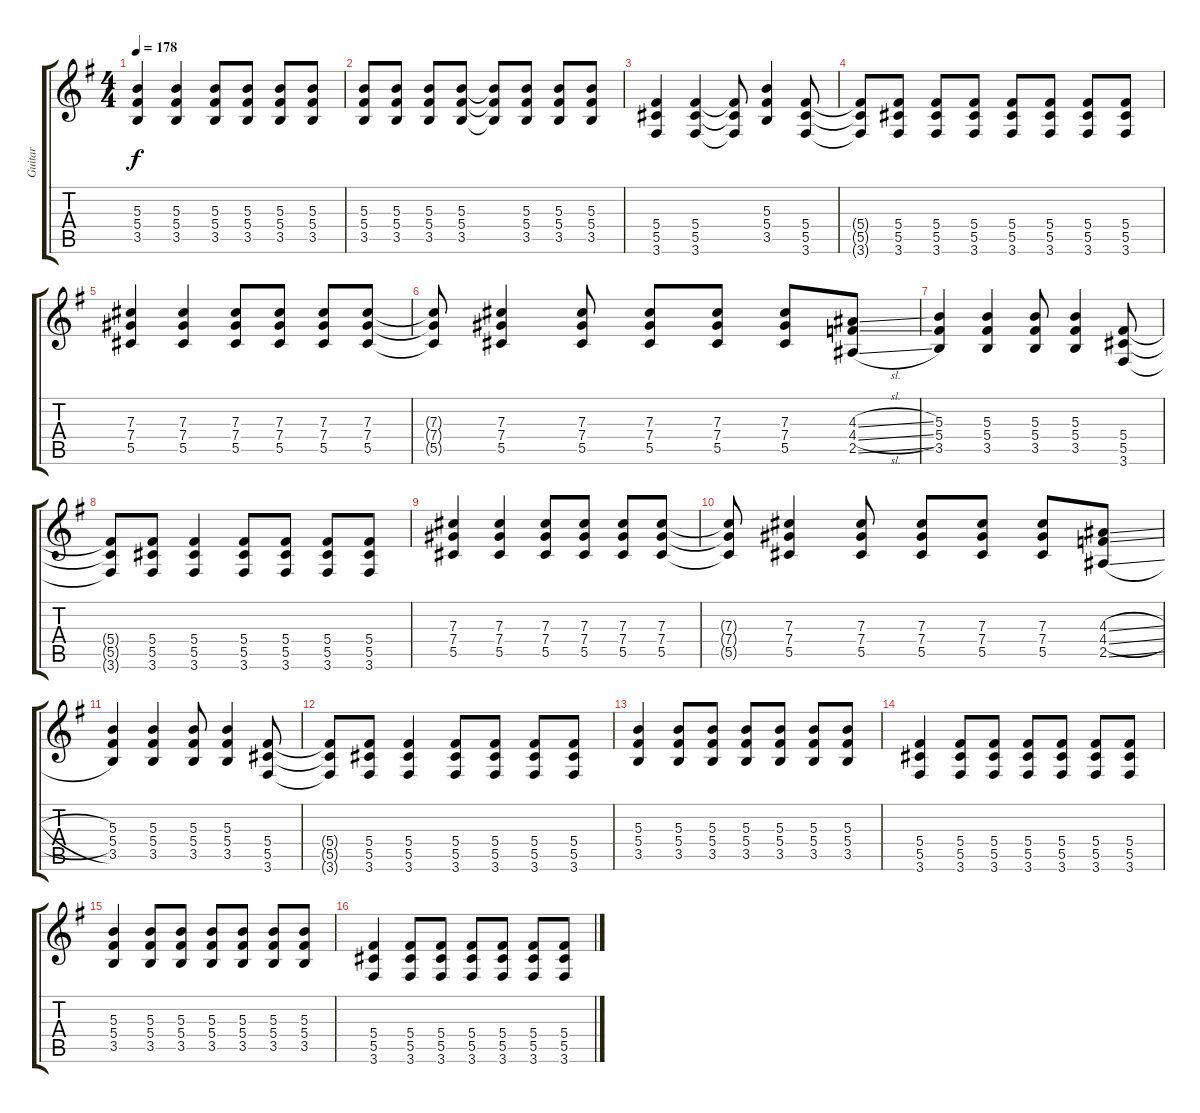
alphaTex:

\track ("Guitar" "Guitar") {instrument distortionguitar}
\staff {score tabs}
\tuning (Eb4 Bb3 Gb3 Db3 Ab2 Eb2) {hide}
\ts (4 4)
\tempo 178
\clef g2
\ks g
(5.3 5.4 3.5).4{dy f} (5.3 5.4 3.5).4 (5.3 5.4 3.5).8 (5.3 5.4 3.5).8 (5.3 5.4 3.5).8 (5.3 5.4 3.5).8 |
(5.3 5.4 3.5).8 (5.3 5.4 3.5).8 (5.3 5.4 3.5).8 (5.3 5.4 3.5).8 (5.3{t} 5.4{t} 3.5{t}).8 (5.3 5.4 3.5).8 (5.3 5.4 3.5).8 (5.3 5.4 3.5).8 |
(5.4 5.5 3.6).4 (5.4 5.5 3.6).4 (5.4{t} 5.5{t} 3.6{t}).8 (5.3 5.4 3.5).4 (5.4 5.5 3.6).8 |
(5.4{t} 5.5{t} 3.6{t}).8 (5.4 5.5 3.6).8 (5.4 5.5 3.6).8 (5.4 5.5 3.6).8 (5.4 5.5 3.6).8 (5.4 5.5 3.6).8 (5.4 5.5 3.6).8 (5.4 5.5 3.6).8 |
(7.3 7.4 5.5).4 (7.3 7.4 5.5).4 (7.3 7.4 5.5).8 (7.3 7.4 5.5).8 (7.3 7.4 5.5).8 (7.3 7.4 5.5).8 |
(7.3{t} 7.4{t} 5.5{t}).8 (7.3 7.4 5.5).4 (7.3 7.4 5.5).8 (7.3 7.4 5.5).8 (7.3 7.4 5.5).8 (7.3 7.4 5.5).8 (4.3{sl} 4.4{sl} 2.5{sl}).8 |
(5.3 5.4 3.5).4 (5.3 5.4 3.5).4 (5.3 5.4 3.5).8 (5.3 5.4 3.5).4 (5.4 5.5 3.6).8 |
(5.4{t} 5.5{t} 3.6{t}).8 (5.4 5.5 3.6).8 (5.4 5.5 3.6).4 (5.4 5.5 3.6).8 (5.4 5.5 3.6).8 (5.4 5.5 3.6).8 (5.4 5.5 3.6).8 |
(7.3 7.4 5.5).4 (7.3 7.4 5.5).4 (7.3 7.4 5.5).8 (7.3 7.4 5.5).8 (7.3 7.4 5.5).8 (7.3 7.4 5.5).8 |
(7.3{t} 7.4{t} 5.5{t}).8 (7.3 7.4 5.5).4 (7.3 7.4 5.5).8 (7.3 7.4 5.5).8 (7.3 7.4 5.5).8 (7.3 7.4 5.5).8 (4.3{sl} 4.4{sl} 2.5{sl}).8 |
(5.3 5.4 3.5).4 (5.3 5.4 3.5).4 (5.3 5.4 3.5).8 (5.3 5.4 3.5).4 (5.4 5.5 3.6).8 |
(5.4{t} 5.5{t} 3.6{t}).8 (5.4 5.5 3.6).8 (5.4 5.5 3.6).4 (5.4 5.5 3.6).8 (5.4 5.5 3.6).8 (5.4 5.5 3.6).8 (5.4 5.5 3.6).8 |
(5.3 5.4 3.5).4 (5.3 5.4 3.5).8 (5.3 5.4 3.5).8 (5.3 5.4 3.5).8 (5.3 5.4 3.5).8 (5.3 5.4 3.5).8 (5.3 5.4 3.5).8 |
(5.4 5.5 3.6).4 (5.4 5.5 3.6).8 (5.4 5.5 3.6).8 (5.4 5.5 3.6).8 (5.4 5.5 3.6).8 (5.4 5.5 3.6).8 (5.4 5.5 3.6).8 |
(5.3 5.4 3.5).4 (5.3 5.4 3.5).8 (5.3 5.4 3.5).8 (5.3 5.4 3.5).8 (5.3 5.4 3.5).8 (5.3 5.4 3.5).8 (5.3 5.4 3.5).8 |
(5.4 5.5 3.6).4 (5.4 5.5 3.6).8 (5.4 5.5 3.6).8 (5.4 5.5 3.6).8 (5.4 5.5 3.6).8 (5.4 5.5 3.6).8 (5.4 5.5 3.6).8
